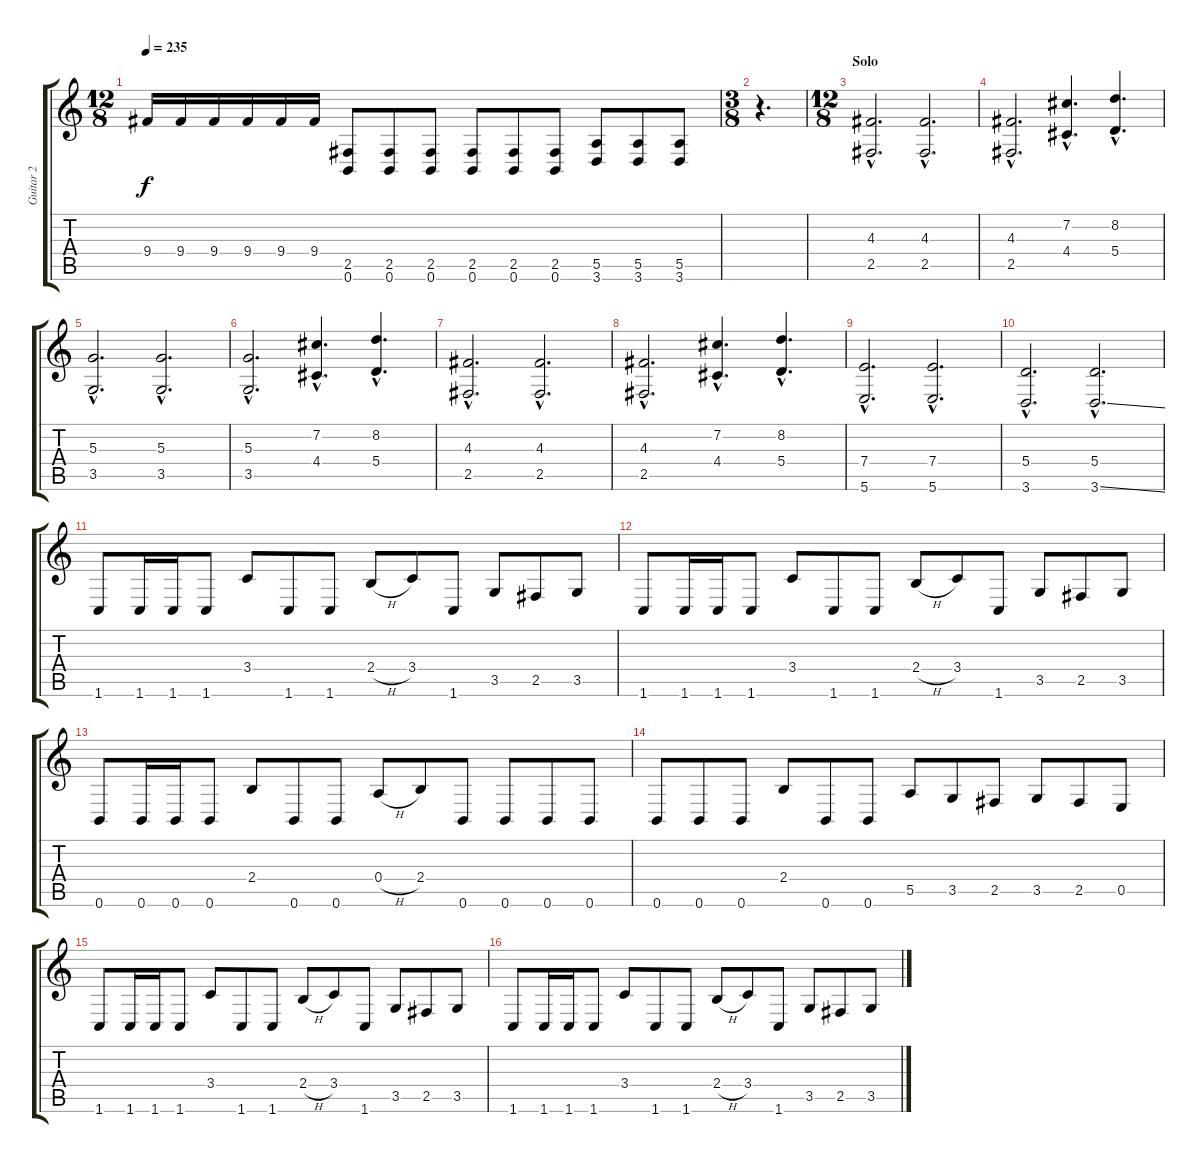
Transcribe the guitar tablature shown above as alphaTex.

\track ("Guitar 2" "Guitar 2") {instrument distortionguitar}
\staff {score tabs}
\tuning (B3 Gb3 D3 A2 E2 B1) {hide}
\ts (12 8)
\tempo 235
\clef g2
\ks c
9.4.16{dy f} 9.4.16 9.4.16 9.4.16 9.4.16 9.4.16 (2.5 0.6).8 (2.5 0.6).8 (2.5 0.6).8 (2.5 0.6).8 (2.5 0.6).8 (2.5 0.6).8 (5.5 3.6).8 (5.5 3.6).8 (5.5 3.6).8 |
\ts (3 8)
r.4{d} |
\ts (12 8)
\section ("" "Solo")
(4.3{hac} 2.5{hac}).2{d} (4.3{hac} 2.5{hac}).2{d} |
(4.3{hac} 2.5{hac}).2{d} (7.2{hac} 4.4{hac}).4{d} (8.2{hac} 5.4{hac}).4{d} |
(5.3{hac} 3.5{hac}).2{d} (5.3{hac} 3.5{hac}).2{d} |
(5.3{hac} 3.5{hac}).2{d} (7.2{hac} 4.4{hac}).4{d} (8.2{hac} 5.4{hac}).4{d} |
(4.3{hac} 2.5{hac}).2{d} (4.3{hac} 2.5{hac}).2{d} |
(4.3{hac} 2.5{hac}).2{d} (7.2{hac} 4.4{hac}).4{d} (8.2{hac} 5.4{hac}).4{d} |
(7.4{hac} 5.6{hac}).2{d} (7.4{hac} 5.6{hac}).2{d} |
(5.4{hac} 3.6{hac}).2{d} (5.4{hac} 3.6{ss hac}).2{d} |
1.6.8 1.6.16 1.6.16 1.6.8 3.4.8 1.6.8 1.6.8 2.4{h}.8 3.4.8 1.6.8 3.5.8 2.5.8 3.5.8 |
1.6.8 1.6.16 1.6.16 1.6.8 3.4.8 1.6.8 1.6.8 2.4{h}.8 3.4.8 1.6.8 3.5.8 2.5.8 3.5.8 |
0.6.8 0.6.16 0.6.16 0.6.8 2.4.8 0.6.8 0.6.8 0.4{h}.8 2.4.8 0.6.8 0.6.8 0.6.8 0.6.8 |
0.6.8 0.6.8 0.6.8 2.4.8 0.6.8 0.6.8 5.5.8 3.5.8 2.5.8 3.5.8 2.5.8 0.5.8 |
1.6.8 1.6.16 1.6.16 1.6.8 3.4.8 1.6.8 1.6.8 2.4{h}.8 3.4.8 1.6.8 3.5.8 2.5.8 3.5.8 |
1.6.8 1.6.16 1.6.16 1.6.8 3.4.8 1.6.8 1.6.8 2.4{h}.8 3.4.8 1.6.8 3.5.8 2.5.8 3.5.8
